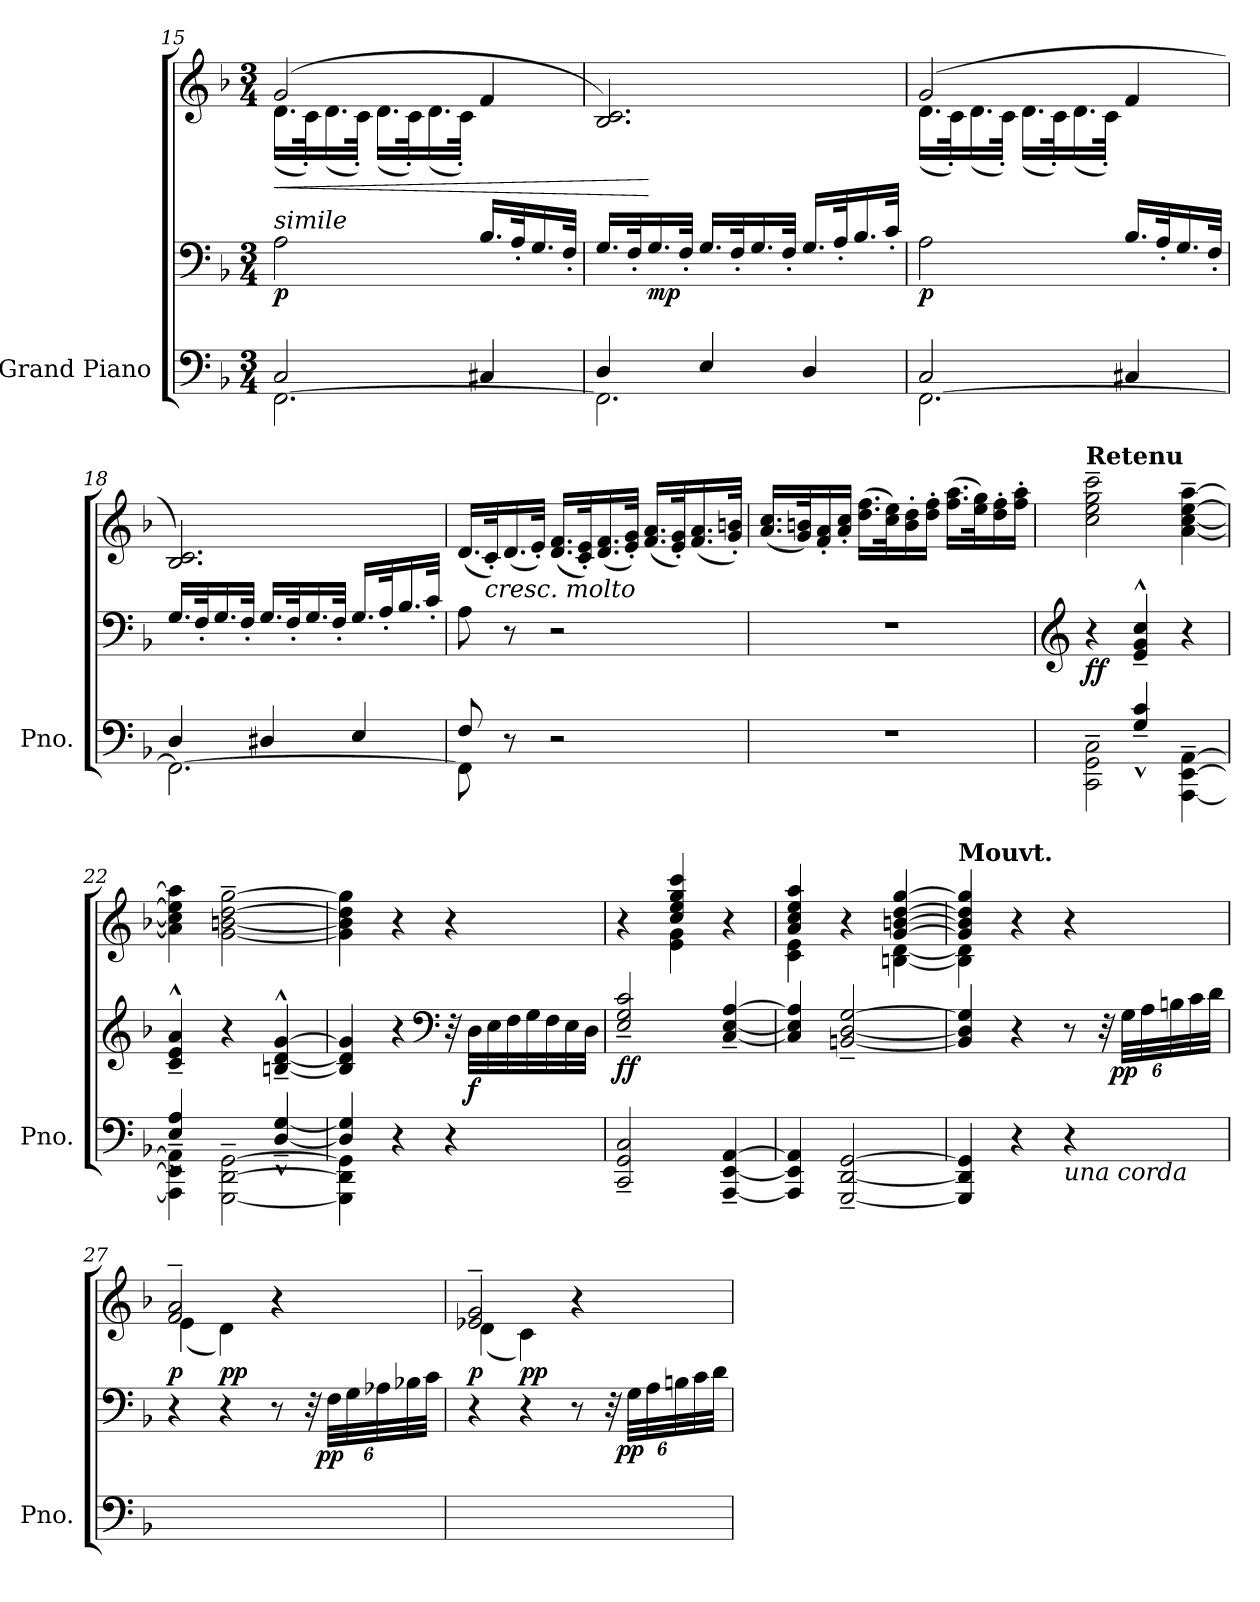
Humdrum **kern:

**kern	**kern	**kern	**dynam
*part1	*part1	*part1	*part1
*staff3	*staff2	*staff1	*staff1/2/3
*I"Grand Piano	*	*	*
*I'Pno.	*	*	*
!!LO:LB:g=z
*clefF4	*clefF4	*clefG2	*
*k[b-]	*k[b-]	*k[b-]	*
*M3/4	*M3/4	*M3/4	*
*MM73	*MM73	*MM73	*
=15	=15	=15	=15
*^	*^	*^	*
!	!	!LO:TX:a:i:t=simile	!	!	!	!
!	!	!	!	!	!	!LO:HP:b
!	!	!	!	!	!	!LO:DY:n=1:b=2
[2.FF\	2C/	2ryy	2A\	(>2g/	(<16.d\LL	< p
.	.	.	.	.	32c'\K)	.
.	.	.	.	.	(<16.d\	.
.	.	.	.	.	32c'\JJk)	.
.	.	.	.	.	(<16.d\LL	.
.	.	.	.	.	32c'\K)	.
.	.	.	.	.	(<16.d\	.
.	.	.	.	.	32c'\JJk)	.
.	4C#X/	16.B-/LL	4ryy	4f/	4ryy	.
.	.	32A'/K	.	.	.	.
.	.	16.G/	.	.	.	.
.	.	32F'/JJk	.	.	.	.
*	*	*v	*v	*	*	*
*	*	*	*v	*v	*
=16	=16	=16	=16	=16
*	*	*	*MM74	*
2.FF\]	4D/	16.G/LL	2.B-/ 2.c/)	.
.	.	32F'/K	.	.
!	!	!	!	!LO:DY:n=1:b=2
.	.	16.G/	.	[ mp
.	.	32F'/JJk	.	.
.	4E/	16.G/LL	.	.
.	.	32F'/K	.	.
.	.	16.G/	.	.
.	.	32F'/JJk	.	.
.	4D/	16.G/LL	.	.
.	.	32A'/K	.	.
.	.	16.B-/	.	.
.	.	32c'/JJk	.	.
!!LO:LB:g=z
=17	=17	=17	=17	=17
*	*	*	*MM75	*
*	*	*^	*^	*
!	!	!	!	!	!	!LO:DY:b=2
[2.FF\	2C/	2ryy	2A\	(>2g/	(<16.d\LL	p
.	.	.	.	.	32c'\K)	.
.	.	.	.	.	(<16.d\	.
.	.	.	.	.	32c'\JJk)	.
.	.	.	.	.	(<16.d\LL	.
.	.	.	.	.	32c'\K)	.
.	.	.	.	.	(<16.d\	.
.	.	.	.	.	32c'\JJk)	.
.	4C#X/	16.B-/LL	4ryy	4f/	4ryy	.
.	.	32A'/K	.	.	.	.
.	.	16.G/	.	.	.	.
.	.	32F'/JJk	.	.	.	.
*	*	*v	*v	*	*	*
*	*	*	*v	*v	*
=18	=18	=18	=18	=18
*	*	*	*MM76	*
2.FF\_	4D/	16.G/LL	2.B-/ 2.c/)	.
.	.	32F'/K	.	.
.	.	16.G/	.	.
.	.	32F'/JJk	.	.
.	4D#X/	16.G/LL	.	.
.	.	32F'/K	.	.
.	.	16.G/	.	.
.	.	32F'/JJk	.	.
.	4E/	16.G/LL	.	.
.	.	32A'/K	.	.
.	.	16.B-/	.	.
.	.	32c'/JJk	.	.
!!LO:LB:g=z
=19	=19	=19	=19	=19
*	*	*	*MM77	*
!	!	!	!	!LO:DY:b=2
!	!	!	!	!LO:DY:n=1:b
8FF\]	8F/	8A\	(<16.d/LL	mp mp
!	!	!	!LO:TX:b:i:t=cresc. molto	!
.	.	.	32c'/K)	.
2ryy	8r	8r	(<16.d/	.
.	.	.	32e'/JJk)	.
.	2r	2r	(<16.d/ 16.f/LL	.
.	.	.	32c/' 32e/'K)	.
.	.	.	(<16.d/ 16.f/	.
.	.	.	32e/' 32g/'JJk)	.
.	.	.	(<16.f/ 16.a/LL	.
.	.	.	32e/' 32g/'K)	.
8ryy	.	.	(<16.f/ 16.a/	.
.	.	.	32g/' 32bn/'JJk)	.
*v	*v	*	*	*
=20	=20	=20	=20
*	*	*MM78	*
2.r	2.r	(<16.a/ 16.cc/LL	.
.	.	32g/ 32bn/K)	.
.	.	16f/' 16a/'	.
.	.	16a/' 16cc/'JJ	.
.	.	(>16.dd\ 16.ff\LL	.
.	.	32cc\ 32ee\K)	.
.	.	16b\' 16dd\'	.
.	.	16dd\' 16ff\'JJ	.
.	.	(>16.ff\ 16.aa\LL	.
.	.	32ee\ 32gg\K)	.
.	.	16dd\' 16ff\'	.
.	.	16ff\' 16aa\'JJ	.
=21	=21	=21	=21
*	*clefG2	*	*
*^	*	*	*
!	!	!	!LO:TX:a:B:t=Retenu	!
!	!	!	!	!LO:DY:b=2
!	!	!	!	!LO:DY:n=1:b
2CC\~ 2GG\~ 2C\~	4ryy	4r	2cc\~ 2ee\~ 2gg\~ 2ccc\~	f f
.	4G/~^^ 4c/~^^	4e/~^^ 4g/~^^ 4cc/~^^	.	.
[4AAA\~ [4EE\~ [4AA\~	4ryy	4r	[4a\~ [4cc\~ [4ee\~ [4aa\~	.
!!LO:PB:g=z
=22	=22	=22	=22	=22
4AAA\] 4EE\] 4AA\]	4E/~^^ 4A/~^^	4c/~^^ 4e/~^^ 4a/~^^	4a\] 4cc\] 4ee\] 4aa\]	.
[2GGG\~ [2DD\~ [2GG\~	4ryy	4r	[2g\~ [2bn\~ [2dd\~ [2gg\~	.
.	[4D/~^^ [4G/~^^	[4Bn/~^^ [4d/~^^ [4g/~^^	.	.
=23	=23	=23	=23	=23
4GGG\] 4DD\] 4GG\]	4D/] 4G/]	4B/] 4d/] 4g/]	4g\] 4b\] 4dd\] 4gg\]	.
2ryy	4r	4r	4r	.
*	*	*clefF4	*	*
.	4r	32r	4r	.
!	!	!	!	!LO:DY:b=2
.	.	32D\LLL	.	f
.	.	32E\	.	.
.	.	32F\	.	.
.	.	32G\	.	.
.	.	32F\	.	.
.	.	32E\	.	.
.	.	32D\JJJ	.	.
*v	*v	*	*	*
=24	=24	=24	=24
*	*	*^	*
!	!	!	!	!LO:DY:b=2
2CC/~ 2GG/~ 2C/~	2E/~ 2G/~ 2c/~	4r	4ryy	ff
.	.	4cc/ 4ee/ 4gg/ 4ccc/	4e\ 4g\	.
[4AAA/~ [4EE/~ [4AA/~	[4C/~ [4E/~ [4A/~	4r	4ryy	.
=25	=25	=25	=25	=25
4AAA/] 4EE/] 4AA/]	4C/] 4E/] 4A/]	4a/ 4cc/ 4ee/ 4aa/	4c\ 4e\	.
[2GGG/~ [2DD/~ [2GG/~	[2BBn/~ [2D/~ [2G/~	4r	4ryy	.
.	.	[4g/ [4bn/ [4dd/ [4gg/	[4Bn\ [4d\	.
!!LO:LB:g=z	!!
=26	=26	=26	=26	=26
!	!	!LO:TX:a:B:t=Mouvt.	!	!
4GGG/] 4DD/] 4GG/]	4BB/] 4D/] 4G/]	4g/] 4b/] 4dd/] 4gg/]	4B\] 4d\]	.
4r	4r	4r	2ryy	.
!LO:TX:b:i:t=una corda	!	!	!	!
4r	8r	4r	.	.
*	*Xbrackettup	*	*	*
.	48r	.	.	.
!	!	!	!	!LO:DY:b=2
.	(>48G\LLL	.	.	pp
.	48A\	.	.	.
.	48Bn\	.	.	.
.	48c\	.	.	.
.	48d\JJJ	.	.	.
=27	=27	=27	=27	=27
!	!	!	!	!LO:DY:a=2
2.ryy	4r	2f/~ 2a/~	(<4e\)	p
!	!	!	!	!LO:DY:a=2
.	4r	.	4d\)	pp
.	8r	4r	4ryy	.
.	48r	.	.	.
!	!	!	!	!LO:DY:b=2
.	(>48F\LLL	.	.	pp
.	48G\	.	.	.
.	48A-X\	.	.	.
.	48B-X\	.	.	.
.	48c\JJJ	.	.	.
=28	=28	=28	=28	=28
!	!	!	!	!LO:DY:a=2
2.ryy	4r	2e-X/~ 2g/~	(<4d\)	p
!	!	!	!	!LO:DY:a=2
.	4r	.	4c\)	pp
.	8r	4r	4ryy	.
.	48r	.	.	.
!	!	!	!	!LO:DY:b=2
.	48G\LLL	.	.	pp
.	48A\	.	.	.
.	48Bn\	.	.	.
.	48c\	.	.	.
.	48d\JJJ	.	.	.
*	*	*v	*v	*
=	=	=	=
*-	*-	*-	*-
